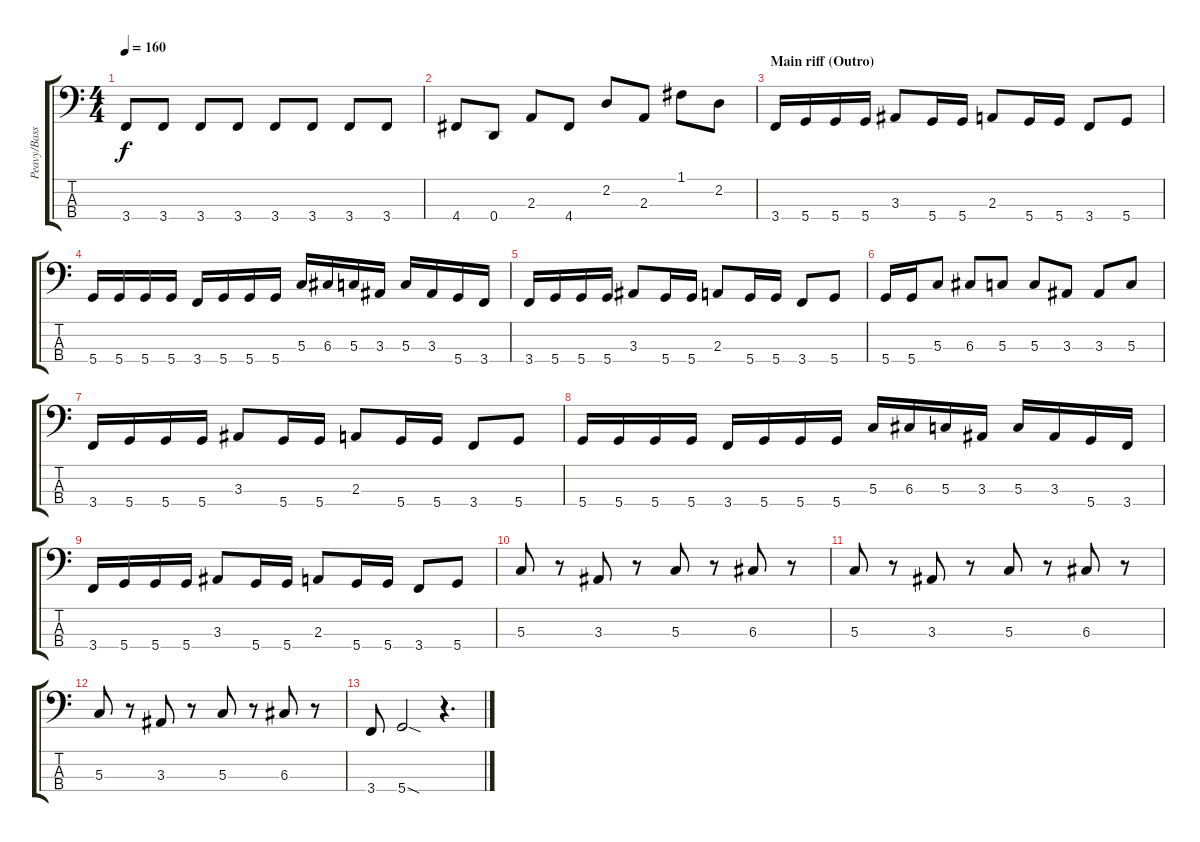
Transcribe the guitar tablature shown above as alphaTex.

\track ("Peavy/Bass" "Peavy/Bass") {instrument electricbasspick}
\staff {score tabs}
\tuning (F2 C2 G1 D1) {hide}
\ts (4 4)
\tempo 160
\clef f4
\ks c
3.4.8{dy f} 3.4.8 3.4.8 3.4.8 3.4.8 3.4.8 3.4.8 3.4.8 |
4.4.8 0.4.8 2.3.8 4.4.8 2.2.8 2.3.8 1.1.8 2.2.8 |
\section ("" "Main riff (Outro)")
3.4.16 5.4.16 5.4.16 5.4.16 3.3.8 5.4.16 5.4.16 2.3.8 5.4.16 5.4.16 3.4.8 5.4.8 |
5.4.16 5.4.16 5.4.16 5.4.16 3.4.16 5.4.16 5.4.16 5.4.16 5.3.16 6.3.16 5.3.16 3.3.16 5.3.16 3.3.16 5.4.16 3.4.16 |
3.4.16 5.4.16 5.4.16 5.4.16 3.3.8 5.4.16 5.4.16 2.3.8 5.4.16 5.4.16 3.4.8 5.4.8 |
5.4.16 5.4.16 5.3.8 6.3.8 5.3.8 5.3.8 3.3.8 3.3.8 5.3.8 |
3.4.16 5.4.16 5.4.16 5.4.16 3.3.8 5.4.16 5.4.16 2.3.8 5.4.16 5.4.16 3.4.8 5.4.8 |
5.4.16 5.4.16 5.4.16 5.4.16 3.4.16 5.4.16 5.4.16 5.4.16 5.3.16 6.3.16 5.3.16 3.3.16 5.3.16 3.3.16 5.4.16 3.4.16 |
3.4.16 5.4.16 5.4.16 5.4.16 3.3.8 5.4.16 5.4.16 2.3.8 5.4.16 5.4.16 3.4.8 5.4.8 |
5.3.8 r.8 3.3.8 r.8 5.3.8 r.8 6.3.8 r.8 |
5.3.8 r.8 3.3.8 r.8 5.3.8 r.8 6.3.8 r.8 |
5.3.8 r.8 3.3.8 r.8 5.3.8 r.8 6.3.8 r.8 |
3.4.8 5.4{sod}.2 r.4{d}
